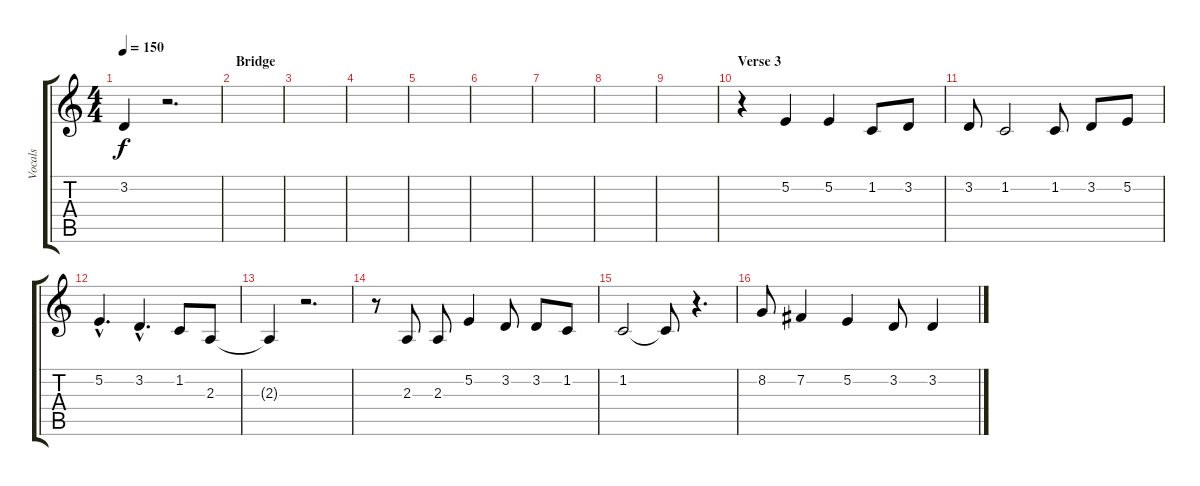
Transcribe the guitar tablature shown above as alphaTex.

\track ("Vocals" "Vocals") {instrument lead2sawtooth}
\staff {score tabs}
\tuning (E4 B3 G3 D3 A2 E2) {hide}
\ts (4 4)
\tempo 150
\clef g2
\ks c
3.2{t}.4{dy f} r.2{d} |
\section ("" "Bridge")
|
|
|
|
|
|
|
|
\section ("" "Verse 3")
r.4 5.2.4 5.2.4 1.2.8 3.2.8 |
3.2.8 1.2.2 1.2.8 3.2.8 5.2.8 |
5.2{hac}.4{d} 3.2{hac}.4{d} 1.2.8 2.3.8 |
2.3{t}.4 r.2{d} |
r.8 2.3.8 2.3.8 5.2.4 3.2.8 3.2.8 1.2.8 |
1.2.2 1.2{t}.8 r.4{d} |
8.2.8 7.2.4 5.2.4 3.2.8 3.2.4
